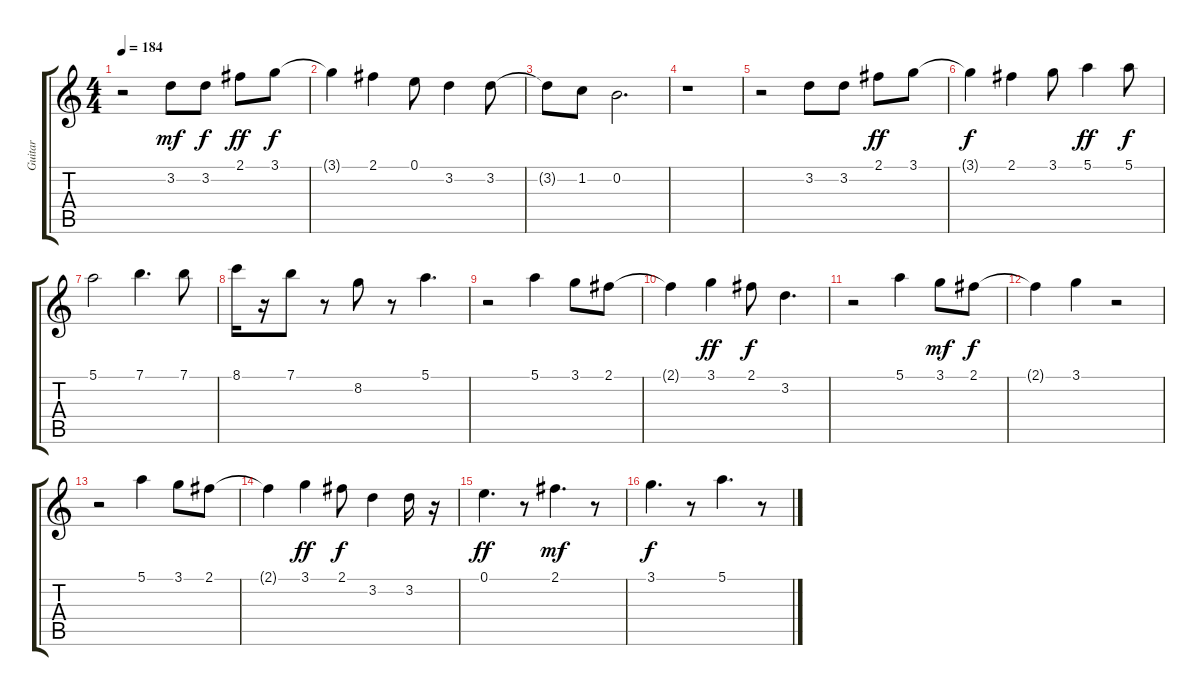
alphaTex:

\track ("Guitar" "Guitar") {instrument overdrivenguitar}
\staff {score tabs}
\tuning (E4 B3 G3 D3 A2 D2) {hide}
\ts (4 4)
\tempo 184
\clef g2
\ks c
r.2{dy f} 3.2.8{dy mf} 3.2.8{dy f} 2.1.8{dy ff} 3.1.8{dy f} |
3.1{t}.4 2.1.4 0.1.8 3.2.4 3.2.8 |
3.2{t}.8 1.2.8 0.2.2{d} |
r.1 |
r.2 3.2.8 3.2.8 2.1.8{dy ff} 3.1.8 |
3.1{t}.4{dy f} 2.1.4 3.1.8 5.1.4{dy ff} 5.1.8{dy f} |
5.1.2 7.1.4{d} 7.1.8 |
8.1.16 r.16 7.1.8 r.8 8.2.8 r.8 5.1.4{d} |
r.2 5.1.4 3.1.8 2.1.8 |
2.1{t}.4 3.1.4{dy ff} 2.1.8{dy f} 3.2.4{d} |
r.2 5.1.4 3.1.8{dy mf} 2.1.8{dy f} |
2.1{t}.4 3.1.4 r.2 |
r.2 5.1.4 3.1.8 2.1.8 |
2.1{t}.4 3.1.4{dy ff} 2.1.8{dy f} 3.2.4 3.2.16 r.16 |
0.1.4{d dy ff} r.8 2.1.4{d dy mf} r.8 |
3.1.4{d dy f} r.8 5.1.4{d} r.8
